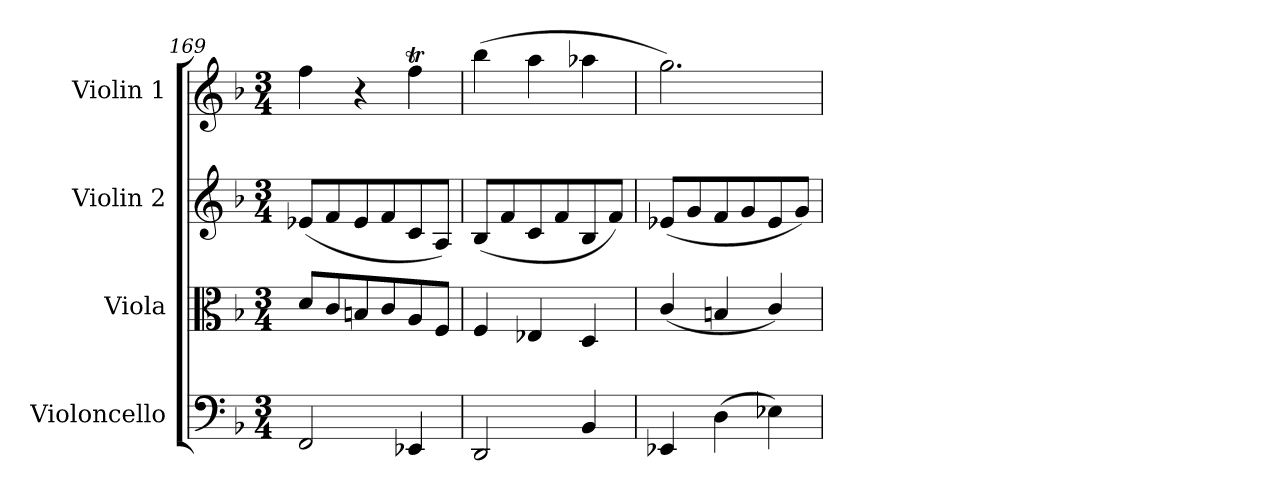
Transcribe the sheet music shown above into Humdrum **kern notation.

**kern	**kern	**kern	**kern
*part4	*part3	*part2	*part1
*staff4	*staff3	*staff2	*staff1
*I"Violoncello	*I"Viola	*I"Violin 2	*I"Violin 1
*I'Vc	*I'Vla	*I'Vln	*I'Vln
*clefF4	*clefC3	*clefG2	*clefG2
*k[b-]	*k[b-]	*k[b-]	*k[b-]
*M3/4	*M3/4	*M3/4	*M3/4
=169	=169	=169	=169
2FF/	8d/L	(8e-X/L	4ff\
.	8c/	8f/	.
.	8Bn/	8e-/	4r
.	8c/	8f/	.
4EE-X/	8A/	8c/	4ffT\
.	8F/J	8A/J)	.
=170	=170	=170	=170
2DD/	4F/	(8B-/L	(4bb-\
.	.	8f/	.
.	4E-X/	8c/	4aa\
.	.	8f/	.
4BB-/	4D/	8B-/	4aa-X\
.	.	8f/J)	.
=171	=171	=171	=171
4EE-X/	(4c/	(8e-X/L	2.gg\)
.	.	8g/	.
(4D\	4Bn/	8f/	.
.	.	8g/	.
4E-X\)	4c/)	8e-/	.
.	.	8g/J)	.
=	=	=	=
*-	*-	*-	*-
